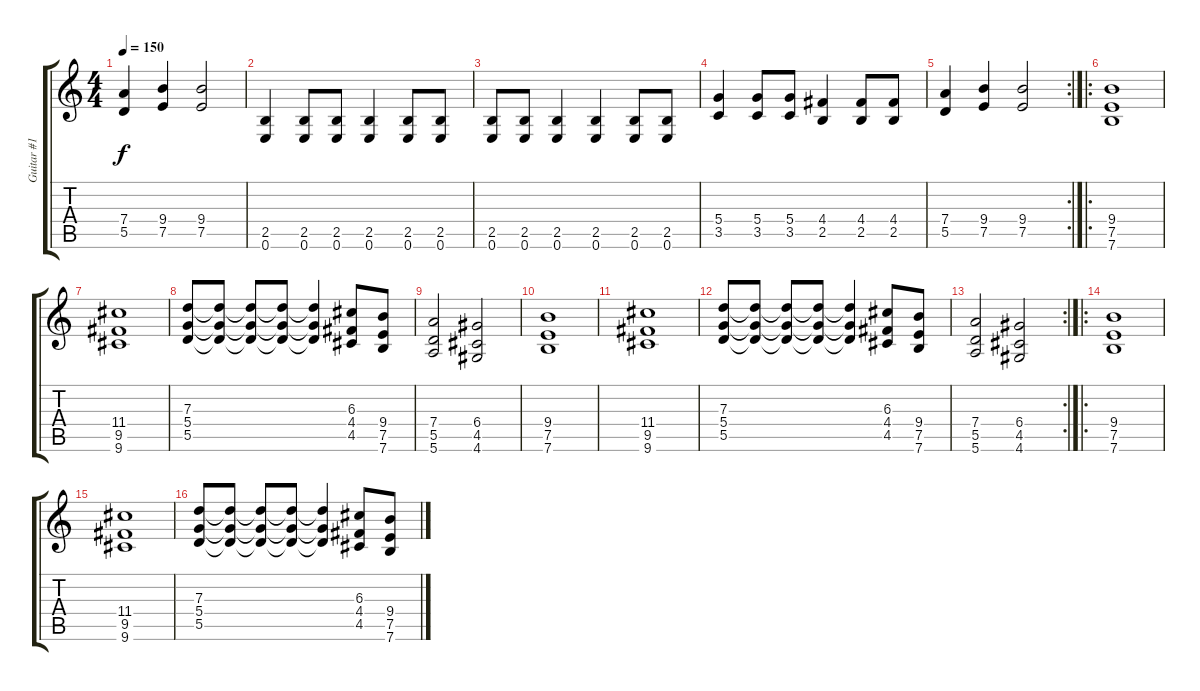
\track ("Guitar #1" "Guitar #1") {instrument distortionguitar}
\staff {score tabs}
\tuning (E4 B3 G3 D3 A2 E2) {hide}
\ts (4 4)
\tempo 150
\clef g2
\ks c
(7.4 5.5).4{dy f} (9.4 7.5).4 (9.4 7.5).2 |
(2.5 0.6).4 (2.5 0.6).8 (2.5 0.6).8 (2.5 0.6).4 (2.5 0.6).8 (2.5 0.6).8 |
(2.5 0.6).8 (2.5 0.6).8 (2.5 0.6).4 (2.5 0.6).4 (2.5 0.6).8 (2.5 0.6).8 |
(5.4 3.5).4 (5.4 3.5).8 (5.4 3.5).8 (4.4 2.5).4 (4.4 2.5).8 (4.4 2.5).8 |
\rc 2
(7.4 5.5).4 (9.4 7.5).4 (9.4 7.5).2 |
\ro
(9.4 7.5 7.6).1 |
(11.4 9.5 9.6).1 |
(7.3 5.4 5.5).8 (7.3{t} 5.4{t} 5.5{t}).8 (7.3{t} 5.4{t} 5.5{t}).8 (7.3{t} 5.4{t} 5.5{t}).8 (7.3{t} 5.4{t} 5.5{t}).4 (6.3 4.4 4.5).8 (9.4 7.5 7.6).8 |
(7.4 5.5 5.6).2 (6.4 4.5 4.6).2 |
(9.4 7.5 7.6).1 |
(11.4 9.5 9.6).1 |
(7.3 5.4 5.5).8 (7.3{t} 5.4{t} 5.5{t}).8 (7.3{t} 5.4{t} 5.5{t}).8 (7.3{t} 5.4{t} 5.5{t}).8 (7.3{t} 5.4{t} 5.5{t}).4 (6.3 4.4 4.5).8 (9.4 7.5 7.6).8 |
\rc 2
(7.4 5.5 5.6).2 (6.4 4.5 4.6).2 |
\ro
(9.4 7.5 7.6).1 |
(11.4 9.5 9.6).1 |
(7.3 5.4 5.5).8 (7.3{t} 5.4{t} 5.5{t}).8 (7.3{t} 5.4{t} 5.5{t}).8 (7.3{t} 5.4{t} 5.5{t}).8 (7.3{t} 5.4{t} 5.5{t}).4 (6.3 4.4 4.5).8 (9.4 7.5 7.6).8
